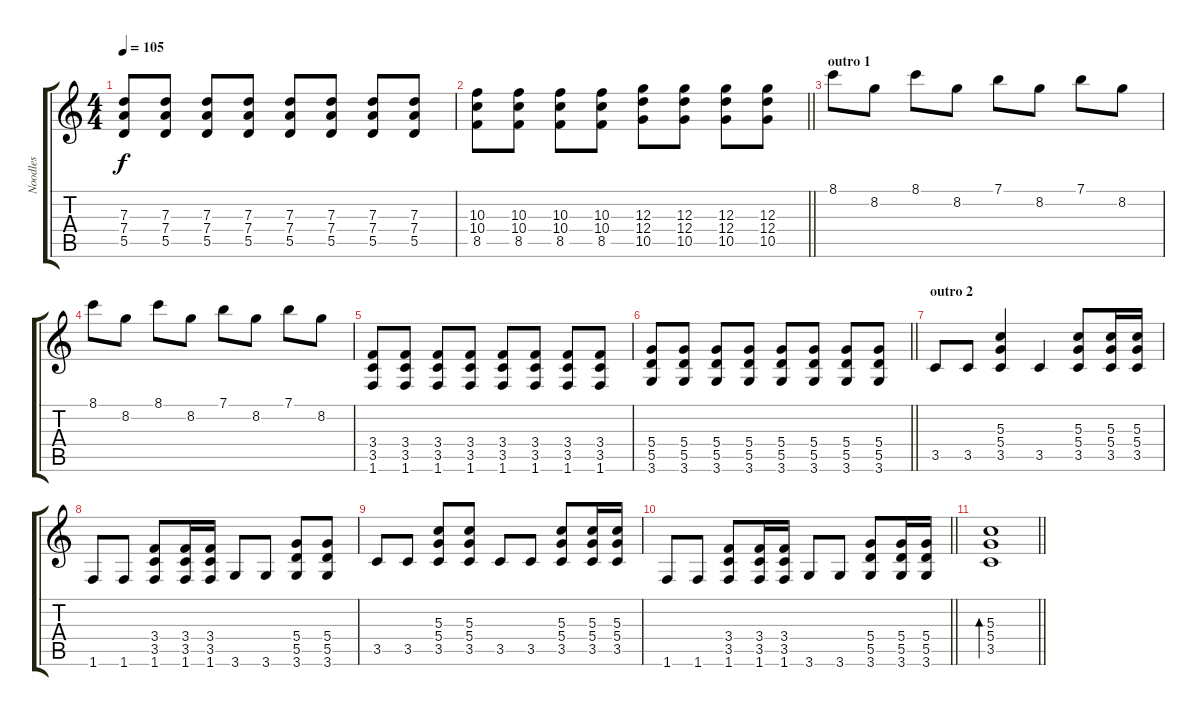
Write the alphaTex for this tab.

\track ("Noodles" "Noodles") {instrument acousticguitarnylon}
\staff {score tabs}
\tuning (E4 B3 G3 D3 A2 E2) {hide}
\ts (4 4)
\tempo 105
\clef g2
\ks c
(7.3 7.4 5.5).8{dy f} (7.3 7.4 5.5).8 (7.3 7.4 5.5).8 (7.3 7.4 5.5).8 (7.3 7.4 5.5).8 (7.3 7.4 5.5).8 (7.3 7.4 5.5).8 (7.3 7.4 5.5).8 |
\barLineRight lightlight
(10.3 10.4 8.5).8 (10.3 10.4 8.5).8 (10.3 10.4 8.5).8 (10.3 10.4 8.5).8 (12.3 12.4 10.5).8 (12.3 12.4 10.5).8 (12.3 12.4 10.5).8 (12.3 12.4 10.5).8 |
\section ("" "outro 1")
8.1.8{volume 13 instrument distortionguitar} 8.2.8 8.1.8 8.2.8 7.1.8 8.2.8 7.1.8 8.2.8 |
8.1.8 8.2.8 8.1.8 8.2.8 7.1.8 8.2.8 7.1.8 8.2.8 |
(3.4 3.5 1.6).8{volume 6 instrument overdrivenguitar} (3.4 3.5 1.6).8 (3.4 3.5 1.6).8 (3.4 3.5 1.6).8 (3.4 3.5 1.6).8 (3.4 3.5 1.6).8 (3.4 3.5 1.6).8 (3.4 3.5 1.6).8 |
\barLineRight lightlight
(5.4 5.5 3.6).8 (5.4 5.5 3.6).8 (5.4 5.5 3.6).8 (5.4 5.5 3.6).8 (5.4 5.5 3.6).8 (5.4 5.5 3.6).8 (5.4 5.5 3.6).8 (5.4 5.5 3.6).8 |
\section ("" "outro 2")
3.5.8{volume 15 balance 8 instrument acousticguitarnylon} 3.5.8 (5.3 5.4 3.5).4 3.5.4 (5.3 5.4 3.5).8 (5.3 5.4 3.5).16 (5.3 5.4 3.5).16 |
1.6.8 1.6.8 (3.4 3.5 1.6).8 (3.4 3.5 1.6).16 (3.4 3.5 1.6).16 3.6.8 3.6.8 (5.4 5.5 3.6).8 (5.4 5.5 3.6).8 |
3.5.8 3.5.8 (5.3 5.4 3.5).8 (5.3 5.4 3.5).8 3.5.8 3.5.8 (5.3 5.4 3.5).8 (5.3 5.4 3.5).16 (5.3 5.4 3.5).16 |
\barLineRight lightlight
1.6.8 1.6.8 (3.4 3.5 1.6).8 (3.4 3.5 1.6).16 (3.4 3.5 1.6).16 3.6.8 3.6.8 (5.4 5.5 3.6).8 (5.4 5.5 3.6).16 (5.4 5.5 3.6).16 |
\barLineRight lightlight
(5.3 5.4 3.5).1{bd 120}
